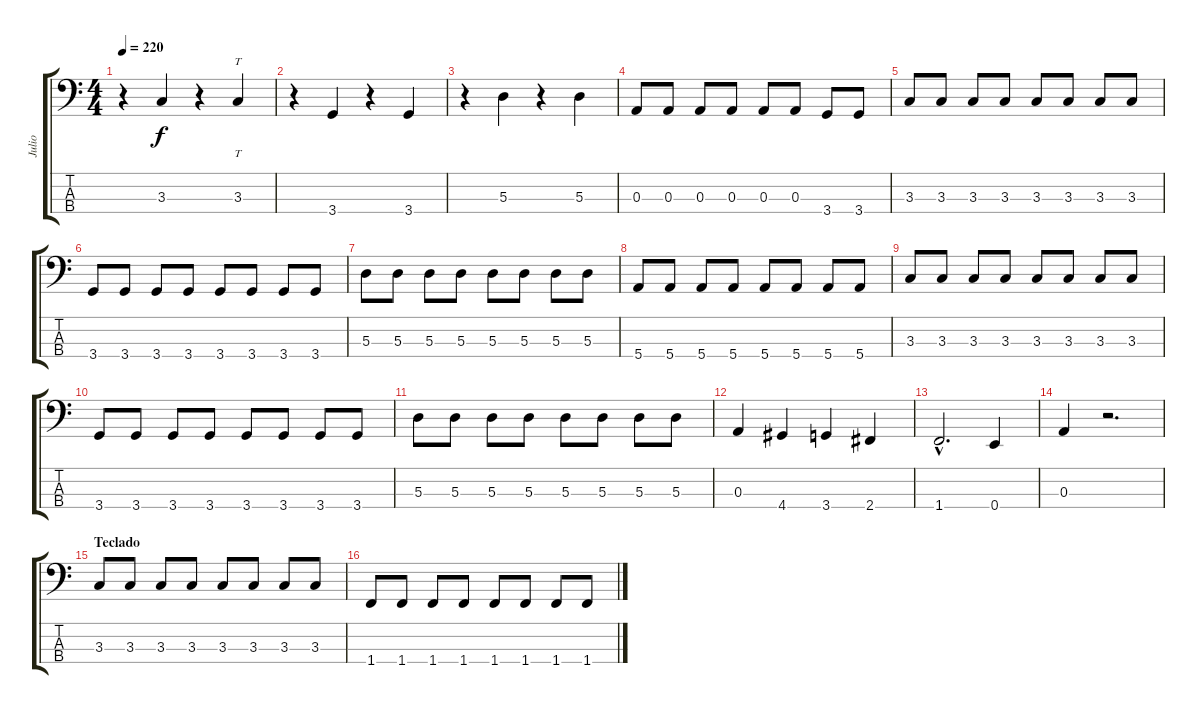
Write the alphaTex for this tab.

\track ("Julio" "Julio") {instrument electricbassfinger}
\staff {score tabs}
\tuning (G2 D2 A1 E1) {hide}
\ts (4 4)
\tempo 220
\clef f4
\ks c
r.4{dy f} 3.3.4 r.4 3.3.4{tt} |
r.4 3.4.4 r.4 3.4.4 |
r.4 5.3.4 r.4 5.3.4 |
0.3.8 0.3.8 0.3.8 0.3.8 0.3.8 0.3.8 3.4.8 3.4.8 |
3.3.8 3.3.8 3.3.8 3.3.8 3.3.8 3.3.8 3.3.8 3.3.8 |
3.4.8 3.4.8 3.4.8 3.4.8 3.4.8 3.4.8 3.4.8 3.4.8 |
5.3.8 5.3.8 5.3.8 5.3.8 5.3.8 5.3.8 5.3.8 5.3.8 |
5.4.8 5.4.8 5.4.8 5.4.8 5.4.8 5.4.8 5.4.8 5.4.8 |
3.3.8 3.3.8 3.3.8 3.3.8 3.3.8 3.3.8 3.3.8 3.3.8 |
3.4.8 3.4.8 3.4.8 3.4.8 3.4.8 3.4.8 3.4.8 3.4.8 |
5.3.8 5.3.8 5.3.8 5.3.8 5.3.8 5.3.8 5.3.8 5.3.8 |
0.3.4 4.4.4 3.4.4 2.4.4 |
1.4{hac}.2{d} 0.4.4 |
0.3.4 r.2{d} |
\section ("" "Teclado")
3.3.8 3.3.8 3.3.8 3.3.8 3.3.8 3.3.8 3.3.8 3.3.8 |
1.4.8 1.4.8 1.4.8 1.4.8 1.4.8 1.4.8 1.4.8 1.4.8
